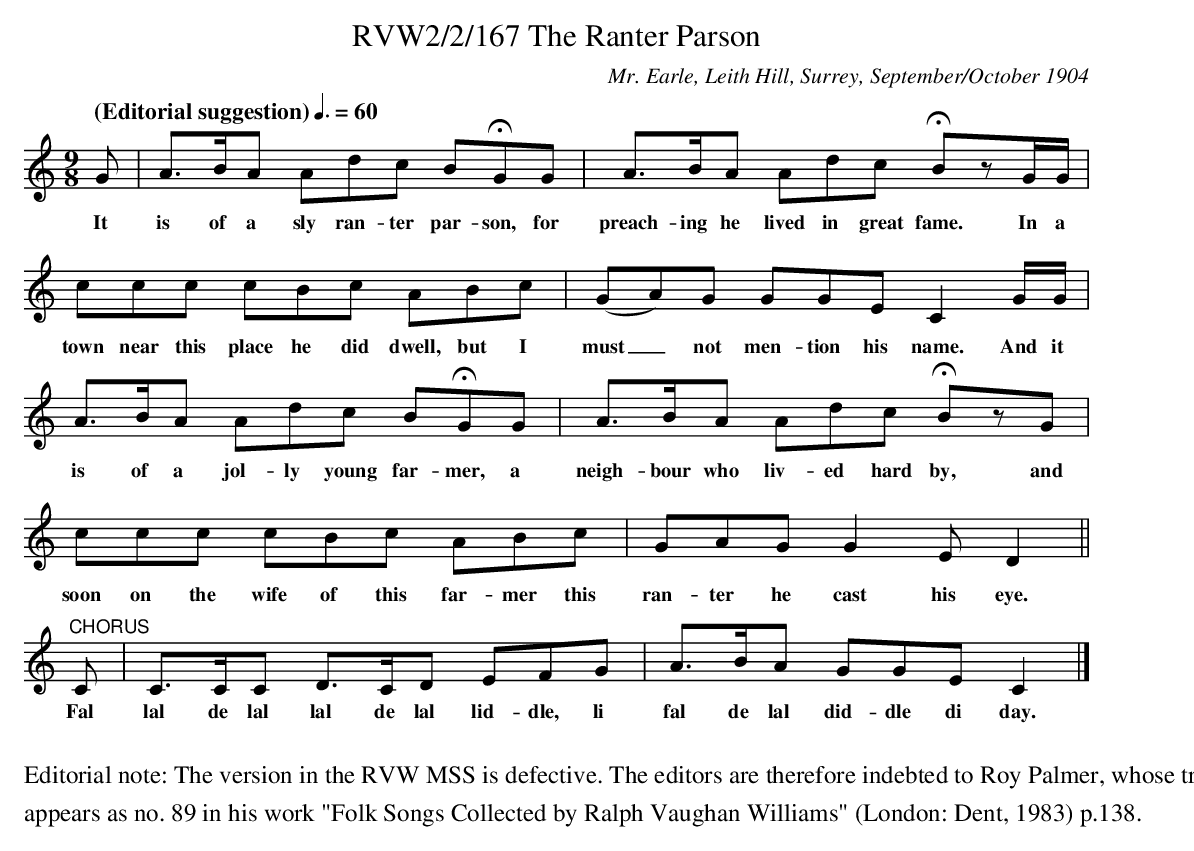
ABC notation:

X:1
T:RVW2/2/167 The Ranter Parson
C:Mr. Earle, Leith Hill, Surrey, September/October 1904
L:1/8
Q: "(Editorial suggestion)" 3/8=60
M:9/8
K:C
G | A3/2B/2A Adc BHGG | A3/2B/2A Adc HBzG/2G/2 |
w: It is of a sly ran-ter par-son, for preach-ing he lived in great fame. In a
ccc cBc ABc | (GA)G GGE C2 G/2G/2 |
w: town near this place he did dwell, but I must_ not men-tion his name. And it
A3/2B/2A Adc BHGG | A3/2B/2A Adc HBzG |
w: is of a jol-ly young far-mer, a neigh-bour who liv-ed hard by, and
ccc cBc ABc | GAG G2 E D2 ||
w: soon on the wife of this far-mer this ran-ter he cast his eye.
"^CHORUS"C | C3/2C/2C D3/2C/2D EFG | A3/2B/2A GGE C2 |]
w: Fal lal de lal lal de lal lid- dle, li fal de lal did-dle di day.
